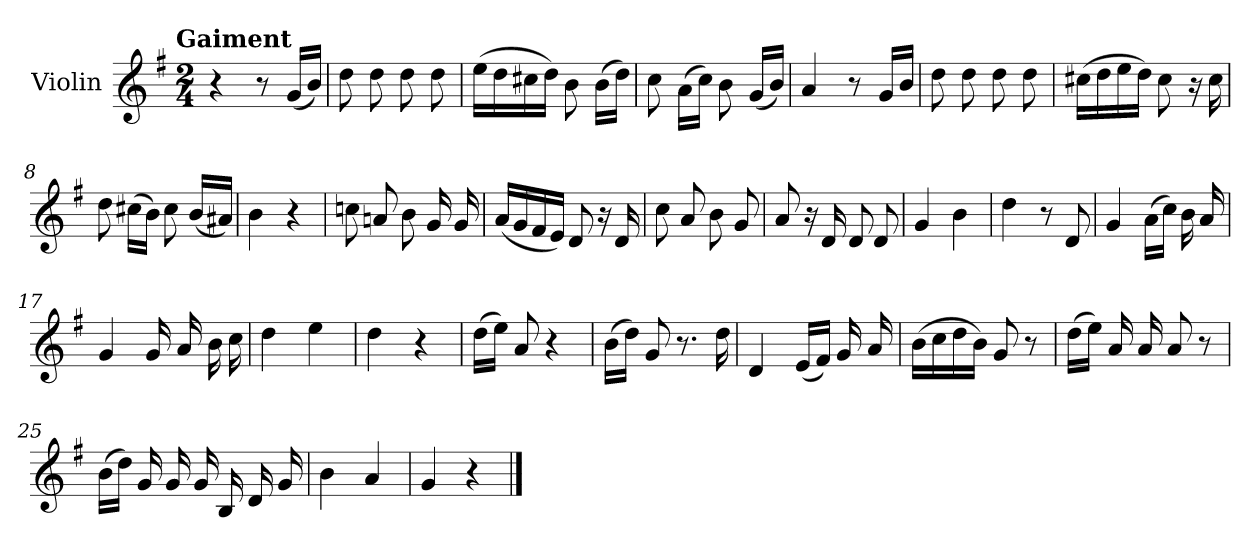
**kern
*part1
*staff1
*I"Violin
*I'Vln.
*clefG2
*k[f#]
!!LO:TX:omd:t=Gaiment
*M2/4
*MM120
=1
4r
8r
(<16g/LL
16b/JJ)
=2
8dd\
8dd\
8dd\
8dd\
=3
(>16ee\LL
16dd\
16cc#X\
16dd\JJ)
8b\
(>16b\LL
16dd\JJ)
=4
8cc\
(>16a\LL
16cc\JJ)
8b\
(<16g/LL
16b/JJ)
=5
4a/
8r
16g/LL
16b/JJ
=6
8dd\
8dd\
8dd\
8dd\
!!LO:LB:g=z
=7
(>16cc#X\LL
16dd\
16ee\
16dd\JJ)
8cc#\
16r
16cc#\
=8
8dd\
(>16cc#X\LL
16b\JJ)
8cc#\
(<16b/LL
16a#X/JJ)
=9
4b\
4r
=10
8ccn\
8an/
8b\
16g/
16g/
=11
(<16a/LL
16g/
16f#/
16e/JJ)
8d/
16r
16d/
=12
8cc\
8a/
8b\
8g/
!!LO:LB:g=z
=13
8a/
16r
16d/
8d/
8d/
=14
4g/
4b\
=15
4dd\
8r
8d/
=16
4g/
(>16a\LL
16cc\JJ)
16b\
16a/
=17
4g/
16g/
16a/
16b\
16cc\
=18
4dd\
4ee\
=19
4dd\
4r
=20
(>16dd\LL
16ee\JJ)
8a/
4r
!!LO:LB:g=z
=21
(>16b\LL
16dd\JJ)
8g/
8.r
16dd\
=22
4d/
(<16e/LL
16f#/JJ)
16g/
16a/
=23
(>16b\LL
16cc\
16dd\
16b\JJ)
8g/
8r
=24
(>16dd\LL
16ee\JJ)
16a/
16a/
8a/
8r
=25
(>16b\LL
16dd\JJ)
16g/
16g/
16g/
16B/
16d/
16g/
=26
4b\
4a/
!!LO:LB:g=z
=27
4g/
4r
==
*-
